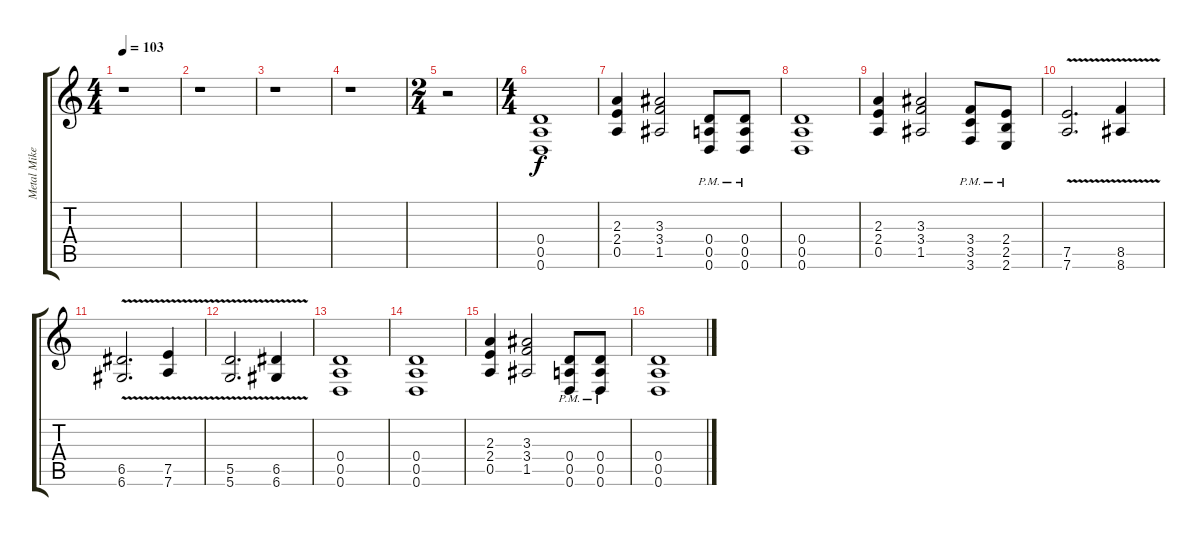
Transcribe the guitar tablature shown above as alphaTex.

\track ("Metal Mike" "Metal Mike") {instrument distortionguitar}
\staff {score tabs}
\tuning (E4 B3 G3 D3 A2 D2) {hide}
\ts (4 4)
\tempo 103
\clef g2
\ks c
r.1{dy f instrument distortionguitar} |
r.1 |
r.1 |
r.1 |
\ts (2 4)
r.2 |
\ts (4 4)
(0.4 0.5 0.6).1{volume 15} |
(2.3 2.4 0.5).4 (3.3 3.4 1.5).2 (0.4{pm} 0.5{pm} 0.6{pm}).8 (0.4{pm} 0.5{pm} 0.6{pm}).8 |
(0.4 0.5 0.6).1 |
(2.3 2.4 0.5).4 (3.3 3.4 1.5).2 (3.4{pm} 3.5{pm} 3.6{pm}).8 (2.4{pm} 2.5{pm} 2.6{pm}).8 |
(7.5{v} 7.6{v}).2{d} (8.5{v} 8.6).4 |
(6.5{v} 6.6{v}).2{d} (7.5{v} 7.6).4 |
(5.5{v} 5.6{v}).2{d} (6.5{v} 6.6).4 |
(0.4 0.5 0.6).1 |
(0.4 0.5 0.6).1 |
(2.3 2.4 0.5).4 (3.3 3.4 1.5).2 (0.4{pm} 0.5{pm} 0.6{pm}).8 (0.4{pm} 0.5{pm} 0.6{pm}).8 |
(0.4 0.5 0.6).1
